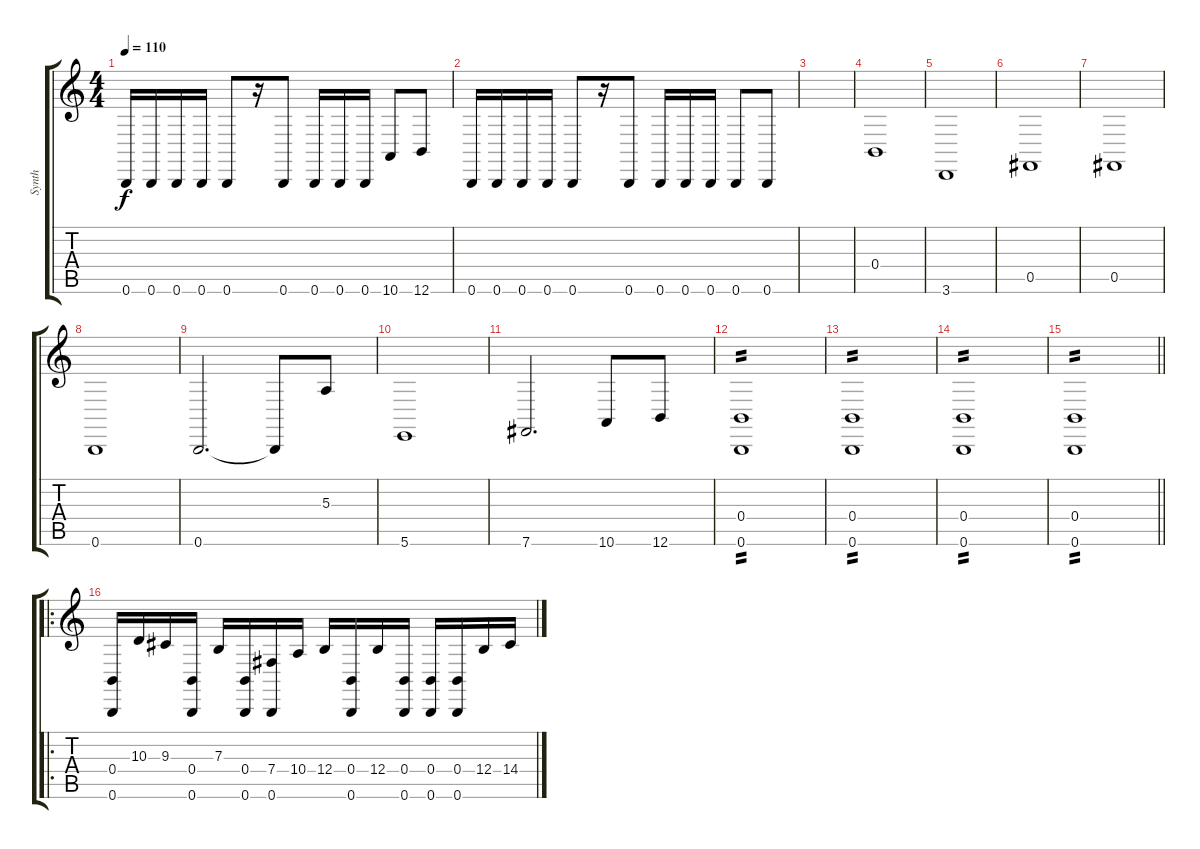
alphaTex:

\track ("Synth" "Synth") {instrument lead8bassandlead}
\staff {score tabs}
\tuning (Db4 Ab3 E3 B2 Gb2 B1) {hide}
\ts (4 4)
\tempo 110
\clef g2
\ks c
0.6.16{dy f} 0.6.16 0.6.16 0.6.16 0.6.8 r.16 0.6.8 0.6.16 0.6.16 0.6.16 10.6.8 12.6.8 |
0.6.16 0.6.16 0.6.16 0.6.16 0.6.8 r.16 0.6.8 0.6.16 0.6.16 0.6.16 0.6.8 0.6.8 |
|
0.4.1 |
3.6.1 |
0.5.1 |
0.5.1 |
0.6.1 |
0.6.2{d} 0.6{t}.8 5.3.8 |
5.6.1 |
7.6.2{d} 10.6.8 12.6.8 |
(0.4 0.6).1{tp 2 volume 8} |
(0.4 0.6).1{tp 2} |
(0.4 0.6).1{tp 2} |
\barLineRight lightlight
(0.4 0.6).1{tp 2} |
\ro
(0.4 0.6).16 10.3.16 9.3.16 (0.4 0.6).16 7.3.16 (0.4 0.6).16 (7.4 0.6).16 10.4.16 12.4.16 (0.4 0.6).16 12.4.16 (0.4 0.6).16 (0.4 0.6).16 (0.4 0.6).16 12.4.16 14.4.16
